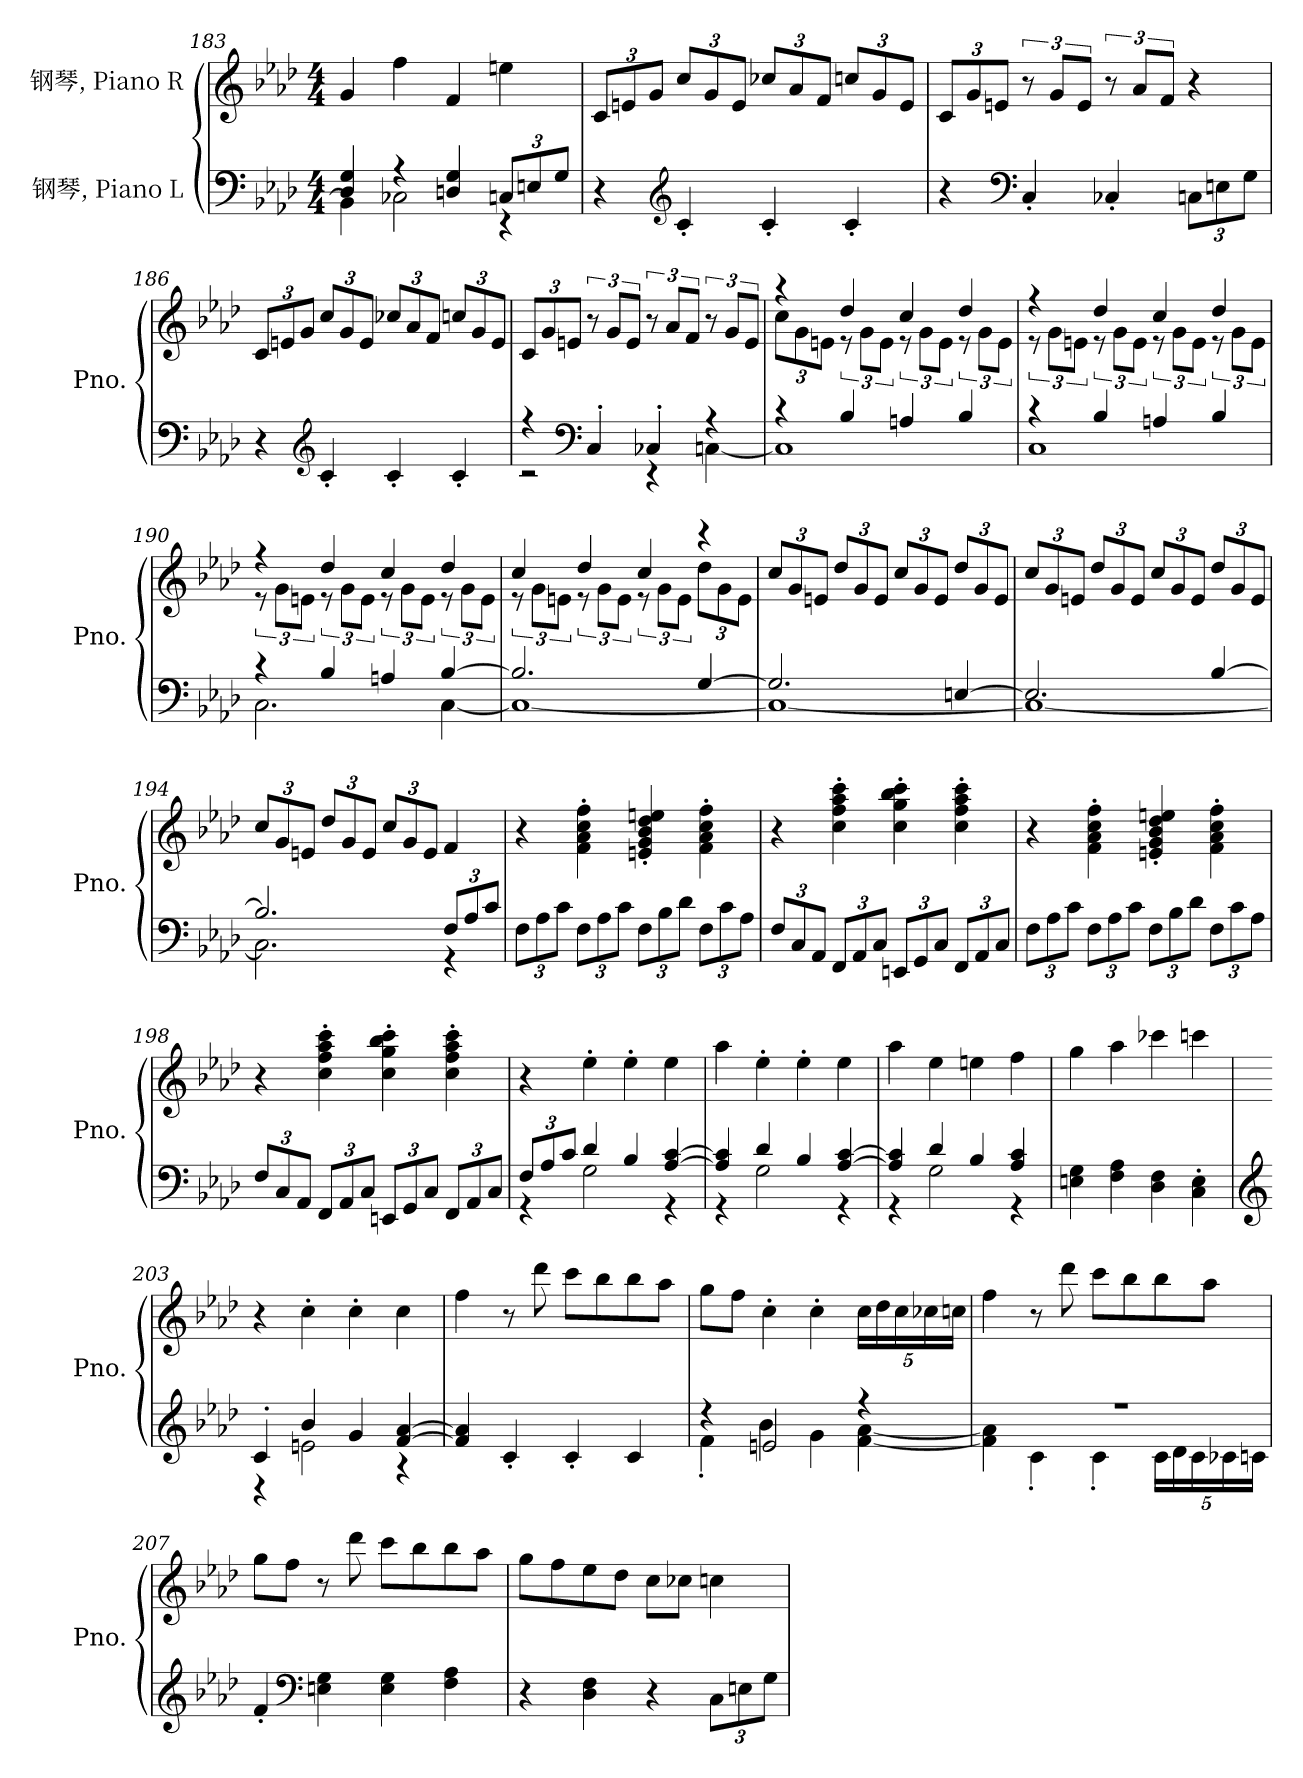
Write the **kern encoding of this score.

**kern	**kern
*part2	*part1
*staff2	*staff1
*I"钢琴, Piano L	*I"钢琴, Piano R
*I'Pno.	*I'Pno.
!!LO:LB:g=z
*clefF4	*clefG2
*k[b-e-a-d-]	*k[b-e-a-d-]
*M4/4	*M4/4
=183	=183
*^	*
4D-/ 4G/	4BB-\]	4g/
4r	2C-X\	4ff\
4Dn/ 4G/	.	4f/
*Xbrackettup	*	*
12Cn/L	4r	4een\
12En/	.	.
12G/J	.	.
*v	*v	*
=184	=184
*	*Xbrackettup
4r	12c/L
.	12en/
.	12g/J
*clefG2	*
4c'/	12cc/L
.	12g/
.	12e/J
4c'/	12cc-X/L
.	12a-/
.	12f/J
4c'/	12ccn/L
.	12g/
.	12e/J
=185	=185
4r	12c/L
.	12g/
.	12en/J
*clefF4	*
*	*brackettup
4C'/	12r
.	12g/L
.	12e/J
4C-X'/	12r
.	12a-/L
.	12f/J
12Cn\L	4r
12En\	.
12G\J	.
!!LO:LB:g=z
=186	=186
*	*Xbrackettup
4r	12c/L
.	12en/
.	12g/J
*clefG2	*
4c'/	12cc/L
.	12g/
.	12e/J
4c'/	12cc-X/L
.	12a-/
.	12f/J
4c'/	12ccn/L
.	12g/
.	12e/J
=187	=187
*^	*
4r	2r	12c/L
.	.	12g/
.	.	12en/J
*clefF4	*	*
*	*	*brackettup
4C'/	.	12r
.	.	12g/L
.	.	12e/J
4C-X'/	4r	12r
.	.	12a-/L
.	.	12f/J
4r	[4Cn\	12r
.	.	12g/L
.	.	12e/J
=188	=188	=188
*	*	*^
*	*	*	*Xbrackettup
4r	1C]	4r	12cc\L
.	.	.	12g\
.	.	.	12en\J
*	*	*	*brackettup
4B-/	.	4dd-/	12r
.	.	.	12g\L
.	.	.	12e\J
4An/	.	4cc/	12r
.	.	.	12g\L
.	.	.	12e\J
4B-/	.	4dd-/	12r
.	.	.	12g\L
.	.	.	12e\J
!!LO:LB:g=z	!!
=189	=189	=189	=189
4r	1C	4r	12r
.	.	.	12g\L
.	.	.	12en\J
4B-/	.	4dd-/	12r
.	.	.	12g\L
.	.	.	12e\J
4An/	.	4cc/	12r
.	.	.	12g\L
.	.	.	12e\J
4B-/	.	4dd-/	12r
.	.	.	12g\L
.	.	.	12e\J
=190	=190	=190	=190
4r	2.C\	4r	12r
.	.	.	12g\L
.	.	.	12en\J
4B-/	.	4dd-/	12r
.	.	.	12g\L
.	.	.	12e\J
4An/	.	4cc/	12r
.	.	.	12g\L
.	.	.	12e\J
[4B-/	[4C\	4dd-/	12r
.	.	.	12g\L
.	.	.	12e\J
=191	=191	=191	=191
2.B-/]	1C_	4cc/	12r
.	.	.	12g\L
.	.	.	12en\J
.	.	4dd-/	12r
.	.	.	12g\L
.	.	.	12e\J
.	.	4cc/	12r
.	.	.	12g\L
.	.	.	12e\J
*	*	*	*Xbrackettup
[4G/	.	4r	12dd-\L
.	.	.	12g\
.	.	.	12e\J
*	*	*v	*v
!!LO:LB:g=z
=192	=192	=192
2.G/]	1C_	12cc/L
.	.	12g/
.	.	12en/J
.	.	12dd-/L
.	.	12g/
.	.	12e/J
.	.	12cc/L
.	.	12g/
.	.	12e/J
[4En/	.	12dd-/L
.	.	12g/
.	.	12e/J
=193	=193	=193
2.E/]	1C_	12cc/L
.	.	12g/
.	.	12en/J
.	.	12dd-/L
.	.	12g/
.	.	12e/J
.	.	12cc/L
.	.	12g/
.	.	12e/J
[4B-/	.	12dd-/L
.	.	12g/
.	.	12e/J
=194	=194	=194
2.B-/]	2.C\]	12cc/L
.	.	12g/
.	.	12en/J
.	.	12dd-/L
.	.	12g/
.	.	12e/J
.	.	12cc/L
.	.	12g/
.	.	12e/J
12F/L	4r	4f/
12A-/	.	.
12c/J	.	.
*v	*v	*
!!LO:PB:g=z
=195	=195
12F\L	4r
12A-\	.
12c\J	.
12F\L	4f\' 4a-\' 4cc\' 4ff\'
12A-\	.
12c\J	.
12F\L	4en/' 4g/' 4b-/' 4dd-/' 4een/'
12B-\	.
12d-\J	.
12F\L	4f\' 4a-\' 4cc\' 4ff\'
12c\	.
12A-\J	.
=196	=196
12F/L	4r
12C/	.
12AA-/J	.
12FF/L	4cc\' 4ff\' 4aa-\' 4ccc\'
12AA-/	.
12C/J	.
12EEn/L	4cc\' 4gg\' 4bb-\' 4ccc\'
12GG/	.
12C/J	.
12FF/L	4cc\' 4ff\' 4aa-\' 4ccc\'
12AA-/	.
12C/J	.
=197	=197
12F\L	4r
12A-\	.
12c\J	.
12F\L	4f\' 4a-\' 4cc\' 4ff\'
12A-\	.
12c\J	.
12F\L	4en/' 4g/' 4b-/' 4dd-/' 4een/'
12B-\	.
12d-\J	.
12F\L	4f\' 4a-\' 4cc\' 4ff\'
12c\	.
12A-\J	.
!!LO:LB:g=z
=198	=198
12F/L	4r
12C/	.
12AA-/J	.
12FF/L	4cc\' 4ff\' 4aa-\' 4ccc\'
12AA-/	.
12C/J	.
12EEn/L	4cc\' 4gg\' 4bb-\' 4ccc\'
12GG/	.
12C/J	.
12FF/L	4cc\' 4ff\' 4aa-\' 4ccc\'
12AA-/	.
12C/J	.
=199	=199
*^	*
12F/L	4r	4r
12A-/	.	.
12c/J	.	.
4d-/	2G\	4ee-'\
4B-/	.	4ee-'\
[4A-/ [4c/	4r	4ee-\
=200	=200	=200
4A-/] 4c/]	4r	4aa-\
4d-/	2G\	4ee-'\
4B-/	.	4ee-'\
[4A-/ [4c/	4r	4ee-\
=201	=201	=201
4A-/] 4c/]	4r	4aa-\
4d-/	2G\	4ee-\
4B-/	.	4een\
4A-/ 4c/	4r	4ff\
*v	*v	*
=202	=202
4En\ 4G\	4gg\
4F\ 4A-\	4aa-\
4D-\ 4F\	4ccc-X\
4C\' 4E\'	4cccn\
!!LO:LB:g=z
=203	=203
*clefG2	*
*^	*
4c'/	4r	4r
4b-/	2en\	4cc'\
4g/	.	4cc'\
[4f/ [4a-/	4r	4cc\
*v	*v	*
=204	=204
4f/] 4a-/]	4ff\
4c'/	8r
.	8ddd-\
4c'/	8ccc\L
.	8bb-\
4c/	8bb-\
.	8aa-\J
=205	=205
*^	*
4r	4f'\	8gg\L
.	.	8ff\J
2en/	4b-\	4cc'\
.	4g\	4cc'\
4r	[4f\ [4a-\	20cc\LL
.	.	20dd-\
.	.	20cc\
.	.	20cc-X\
.	.	20ccn\JJ
=206	=206	=206
1r	4f\] 4a-\]	4ff\
.	4c'\	8r
.	.	8ddd-\
.	4c'\	8ccc\L
.	.	8bb-\
.	20c\LL	8bb-\
.	20d-\	.
.	20c\	.
.	.	8aa-\J
.	20c-X\	.
.	20cn\JJ	.
*v	*v	*
!!LO:LB:g=z
=207	=207
4f'/	8gg\L
.	8ff\J
*clefF4	*
4En\ 4G\	8r
.	8ddd-\
4E\ 4G\	8ccc\L
.	8bb-\
4F\ 4A-\	8bb-\
.	8aa-\J
=208	=208
4r	8gg\L
.	8ff\
4D-\ 4F\	8ee-\
.	8dd-\J
4r	8cc\L
.	8cc-X\J
12C\L	4ccn\
12En\	.
12G\J	.
=	=
*-	*-
